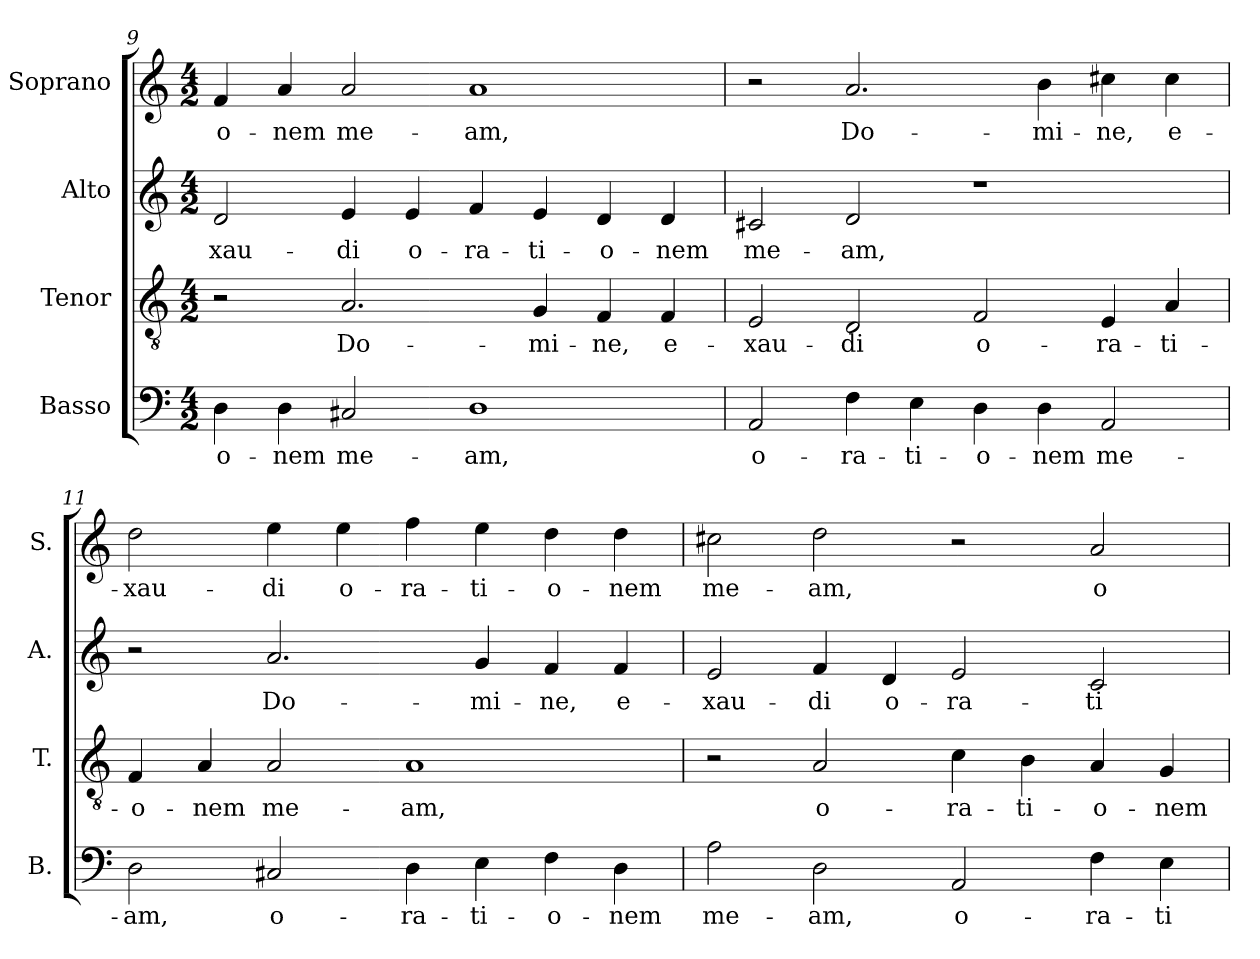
**kern	**text	**kern	**text	**kern	**text	**kern	**text
*part4	*part4	*part3	*part3	*part2	*part2	*part1	*part1
*staff4	*staff4	*staff3	*staff3	*staff2	*staff2	*staff1	*staff1
*I"Basso	*	*I"Tenor	*	*I"Alto	*	*I"Soprano	*
*I'B.	*	*I'T.	*	*I'A.	*	*I'S.	*
*clefF4	*	*clefGv2	*	*clefG2	*	*clefG2	*
*	*	*ITrd7c12	*	*	*	*	*
*k[]	*	*k[]	*	*k[]	*	*k[]	*
*C:	*	*C:	*	*C:	*	*C:	*
*M4/2	*	*M4/2	*	*M4/2	*	*M4/2	*
=9	=9	=9	=9	=9	=9	=9	=9
!	!LO:LY:b:color=#000000	!	!	!	!	!	!
!	!	!	!	!	!LO:LY:b:color=#000000	!	!
!	!	!	!	!	!	!	!LO:LY:b:color=#000000
4Di\	-o-	2r	.	2di/	-xau-	4fi/	-o-
!	!LO:LY:b:color=#000000	!	!	!	!	!	!
!	!	!	!	!	!	!	!LO:LY:b:color=#000000
4Di\	-nem	.	.	.	.	4ai/	-nem
!	!LO:LY:b:color=#000000	!	!	!	!	!	!
!	!	!	!LO:LY:b:color=#000000	!	!	!	!
!	!	!	!	!	!LO:LY:b:color=#000000	!	!
!	!	!	!	!	!	!	!LO:LY:b:color=#000000
2C#Xi/	me-	2.AAi/	Do-	4ei/	-di	2ai/	me-
!	!	!	!	!	!LO:LY:b:color=#000000	!	!
.	.	.	.	4ei/	o-	.	.
!	!LO:LY:b:color=#000000	!	!	!	!	!	!
!	!	!	!	!	!LO:LY:b:color=#000000	!	!
!	!	!	!	!	!	!	!LO:LY:b:color=#000000
1Di	-am,	.	.	4fi/	-ra-	1ai	-am,
!	!	!	!LO:LY:b:color=#000000	!	!	!	!
!	!	!	!	!	!LO:LY:b:color=#000000	!	!
.	.	4GGi/	-mi-	4ei/	-ti-	.	.
!	!	!	!LO:LY:b:color=#000000	!	!	!	!
!	!	!	!	!	!LO:LY:b:color=#000000	!	!
.	.	4FFi/	-ne,	4di/	-o-	.	.
!	!	!	!LO:LY:b:color=#000000	!	!	!	!
!	!	!	!	!	!LO:LY:b:color=#000000	!	!
.	.	4FFi/	e-	4di/	-nem	.	.
=10	=10	=10	=10	=10	=10	=10	=10
!	!LO:LY:b:color=#000000	!	!	!	!	!	!
!	!	!	!LO:LY:b:color=#000000	!	!	!	!
!	!	!	!	!	!LO:LY:b:color=#000000	!	!
2AAi/	o-	2EEi/	-xau-	2c#Xi/	me-	2r	.
!	!LO:LY:b:color=#000000	!	!	!	!	!	!
!	!	!	!LO:LY:b:color=#000000	!	!	!	!
!	!	!	!	!	!LO:LY:b:color=#000000	!	!
!	!	!	!	!	!	!	!LO:LY:b:color=#000000
4Fi\	-ra-	2DDi/	-di	2di/	-am,	2.ai/	Do-
!	!LO:LY:b:color=#000000	!	!	!	!	!	!
4Ei\	-ti-	.	.	.	.	.	.
!	!LO:LY:b:color=#000000	!	!	!	!	!	!
!	!	!	!LO:LY:b:color=#000000	!	!	!	!
4Di\	-o-	2FFi/	o-	1r	.	.	.
!	!LO:LY:b:color=#000000	!	!	!	!	!	!
!	!	!	!	!	!	!	!LO:LY:b:color=#000000
4Di\	-nem	.	.	.	.	4bi\	-mi-
!	!LO:LY:b:color=#000000	!	!	!	!	!	!
!	!	!	!LO:LY:b:color=#000000	!	!	!	!
!	!	!	!	!	!	!	!LO:LY:b:color=#000000
2AAi/	me-	4EEi/	-ra-	.	.	4cc#Xi\	-ne,
!	!	!	!LO:LY:b:color=#000000	!	!	!	!
!	!	!	!	!	!	!	!LO:LY:b:color=#000000
.	.	4AAi/	-ti-	.	.	4cc#i\	e-
=11	=11	=11	=11	=11	=11	=11	=11
!	!LO:LY:b:color=#000000	!	!	!	!	!	!
!	!	!	!LO:LY:b:color=#000000	!	!	!	!
!	!	!	!	!	!	!	!LO:LY:b:color=#000000
2Di\	-am,	4FFi/	-o-	2r	.	2ddi\	-xau-
!	!	!	!LO:LY:b:color=#000000	!	!	!	!
.	.	4AAi/	-nem	.	.	.	.
!	!LO:LY:b:color=#000000	!	!	!	!	!	!
!	!	!	!LO:LY:b:color=#000000	!	!	!	!
!	!	!	!	!	!LO:LY:b:color=#000000	!	!
!	!	!	!	!	!	!	!LO:LY:b:color=#000000
2C#Xi/	o-	2AAi/	me-	2.ai/	Do-	4eei\	-di
!	!	!	!	!	!	!	!LO:LY:b:color=#000000
.	.	.	.	.	.	4eei\	o-
!	!LO:LY:b:color=#000000	!	!	!	!	!	!
!	!	!	!LO:LY:b:color=#000000	!	!	!	!
!	!	!	!	!	!	!	!LO:LY:b:color=#000000
4Di\	-ra-	1AAi	-am,	.	.	4ffi\	-ra-
!	!LO:LY:b:color=#000000	!	!	!	!	!	!
!	!	!	!	!	!LO:LY:b:color=#000000	!	!
!	!	!	!	!	!	!	!LO:LY:b:color=#000000
4Ei\	-ti-	.	.	4gi/	-mi-	4eei\	-ti-
!	!LO:LY:b:color=#000000	!	!	!	!	!	!
!	!	!	!	!	!LO:LY:b:color=#000000	!	!
!	!	!	!	!	!	!	!LO:LY:b:color=#000000
4Fi\	-o-	.	.	4fi/	-ne,	4ddi\	-o-
!	!LO:LY:b:color=#000000	!	!	!	!	!	!
!	!	!	!	!	!LO:LY:b:color=#000000	!	!
!	!	!	!	!	!	!	!LO:LY:b:color=#000000
4Di\	-nem	.	.	4fi/	e-	4ddi\	-nem
!!LO:LB:g=z
=12	=12	=12	=12	=12	=12	=12	=12
!	!LO:LY:b:color=#000000	!	!	!	!	!	!
!	!	!	!	!	!LO:LY:b:color=#000000	!	!
!	!	!	!	!	!	!	!LO:LY:b:color=#000000
2Ai\	me-	2r	.	2ei/	-xau-	2cc#Xi\	me-
!	!LO:LY:b:color=#000000	!	!	!	!	!	!
!	!	!	!LO:LY:b:color=#000000	!	!	!	!
!	!	!	!	!	!LO:LY:b:color=#000000	!	!
!	!	!	!	!	!	!	!LO:LY:b:color=#000000
2Di\	-am,	2AAi/	o-	4fi/	-di	2ddi\	-am,
!	!	!	!	!	!LO:LY:b:color=#000000	!	!
.	.	.	.	4di/	o-	.	.
!	!LO:LY:b:color=#000000	!	!	!	!	!	!
!	!	!	!LO:LY:b:color=#000000	!	!	!	!
!	!	!	!	!	!LO:LY:b:color=#000000	!	!
2AAi/	o-	4Ci\	-ra-	2ei/	-ra-	2r	.
!	!	!	!LO:LY:b:color=#000000	!	!	!	!
.	.	4BBi\	-ti-	.	.	.	.
!	!LO:LY:b:color=#000000	!	!	!	!	!	!
!	!	!	!LO:LY:b:color=#000000	!	!	!	!
!	!	!	!	!	!LO:LY:b:color=#000000	!	!
!	!	!	!	!	!	!	!LO:LY:b:color=#000000
4Fi\	-ra-	4AAi/	-o-	2ci/	-ti-	2ai/	o-
!	!LO:LY:b:color=#000000	!	!	!	!	!	!
!	!	!	!LO:LY:b:color=#000000	!	!	!	!
4Ei\	-ti-	4GGi/	-nem	.	.	.	.
=	=	=	=	=	=	=	=
*-	*-	*-	*-	*-	*-	*-	*-
